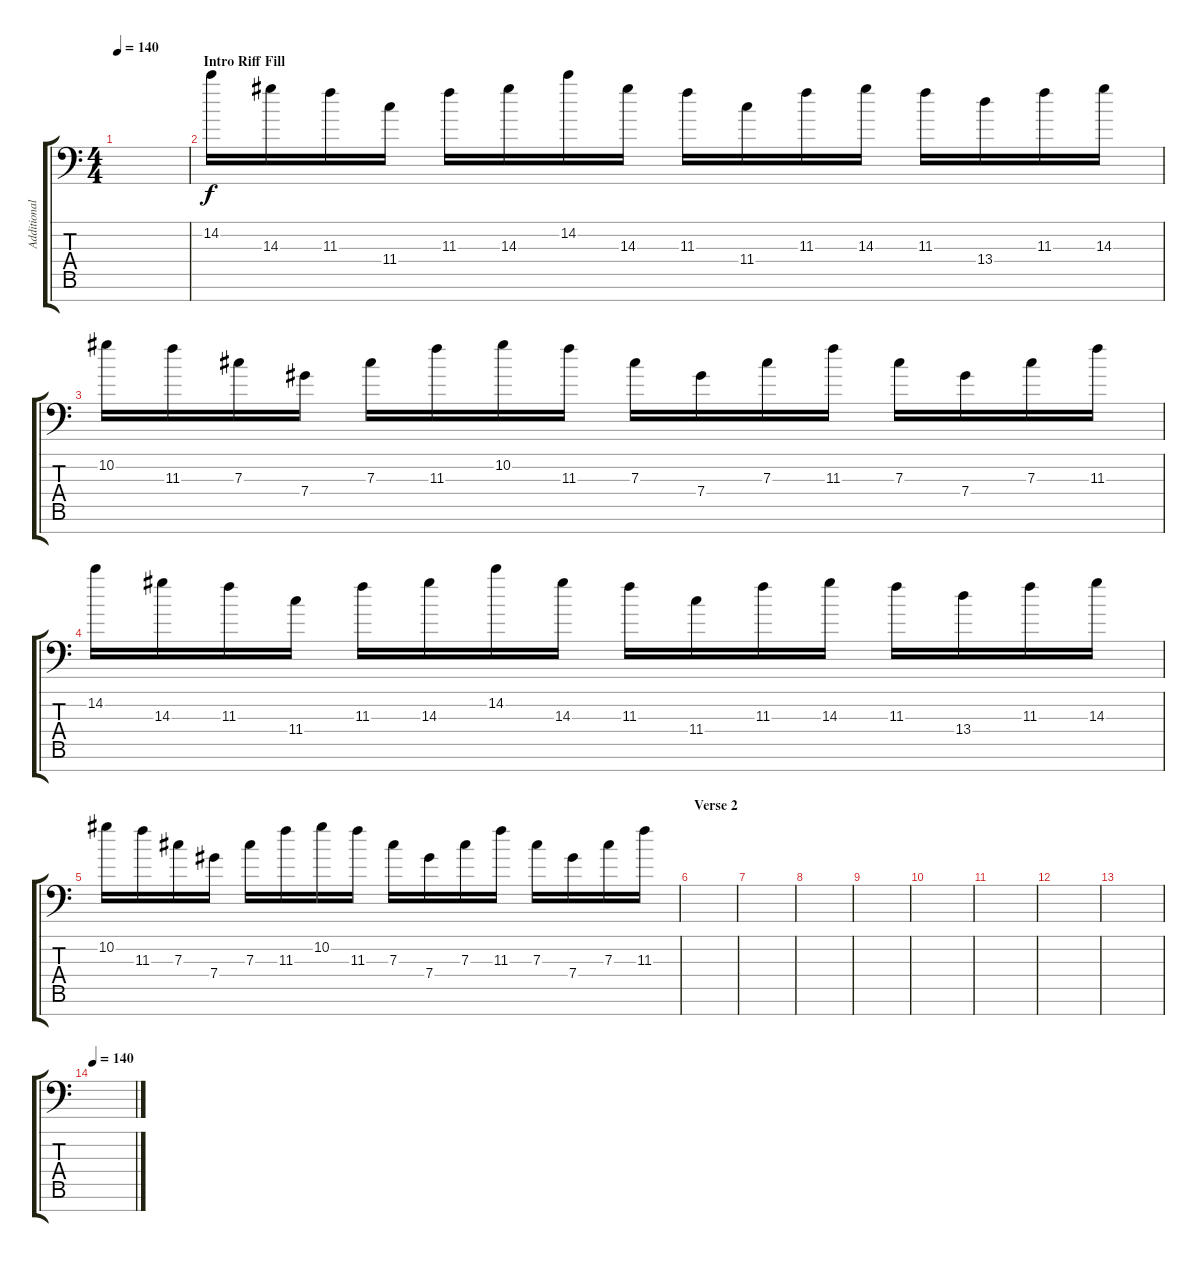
\track ("Additional Guitar" "Additional") {instrument distortionguitar}
\staff {score tabs}
\tuning (Eb4 Bb3 Gb3 Db3 Ab2 Eb2 Bb1) {hide}
\ts (4 4)
\tempo 140
\clef f4
\ks c
|
\section ("" "Intro Riff Fill")
14.2.16 14.3.16 11.3.16 11.4.16 11.3.16 14.3.16 14.2.16 14.3.16 11.3.16 11.4.16 11.3.16 14.3.16 11.3.16 13.4.16 11.3.16 14.3.16 |
10.2.16 11.3.16 7.3.16 7.4.16 7.3.16 11.3.16 10.2.16 11.3.16 7.3.16 7.4.16 7.3.16 11.3.16 7.3.16 7.4.16 7.3.16 11.3.16 |
14.2.16 14.3.16 11.3.16 11.4.16 11.3.16 14.3.16 14.2.16 14.3.16 11.3.16 11.4.16 11.3.16 14.3.16 11.3.16 13.4.16 11.3.16 14.3.16 |
10.2.16 11.3.16 7.3.16 7.4.16 7.3.16 11.3.16 10.2.16 11.3.16 7.3.16 7.4.16 7.3.16 11.3.16 7.3.16 7.4.16 7.3.16 11.3.16 |
\section ("" "Verse 2")
|
|
|
|
|
|
|
|
\tempo 140
